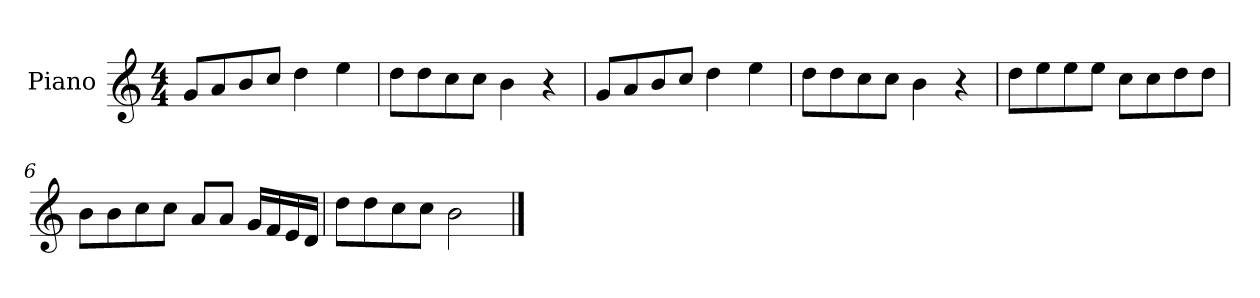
**kern
*part1
*staff1
*I"Piano
*I'P-no
*clefG2
*k[]
*M4/4
*MM90
=1
8g/L
8a/
8b/
8cc/J
4dd\
4ee\
=2
8dd\L
8dd\
8cc\
8cc\J
4b\
4r
=3
8g/L
8a/
8b/
8cc/J
4dd\
4ee\
=4
8dd\L
8dd\
8cc\
8cc\J
4b\
4r
=5
8dd\L
8ee\
8ee\
8ee\J
8cc\L
8cc\
8dd\
8dd\J
!!LO:LB:g=z
=6
8b\L
8b\
8cc\
8cc\J
8a/L
8a/J
16g/LL
16f/
16e/
16d/JJ
=7
8dd\L
8dd\
8cc\
8cc\J
2b\
==
*-
